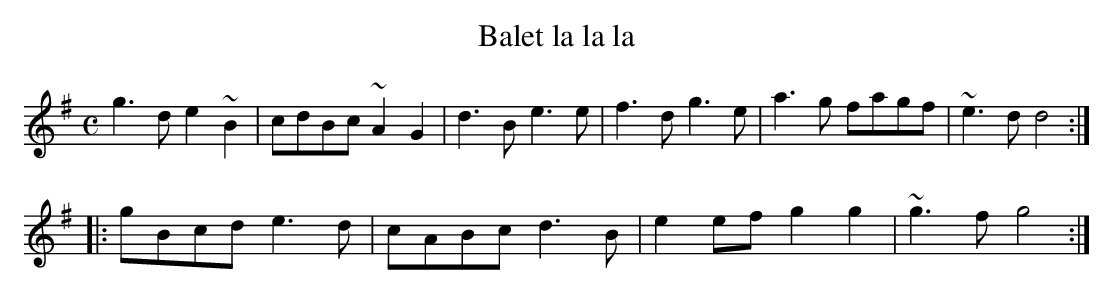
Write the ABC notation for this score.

X:1
T:Balet la la la
M:C
K:Gmaj
g3de2~B2|cdBc~A2G2|d3Be3e|f3dg3e|a3g fagf|~e3dd4:|
|:gBcde3d|cABcd3B|e2efg2g2|~g3fg4:|
